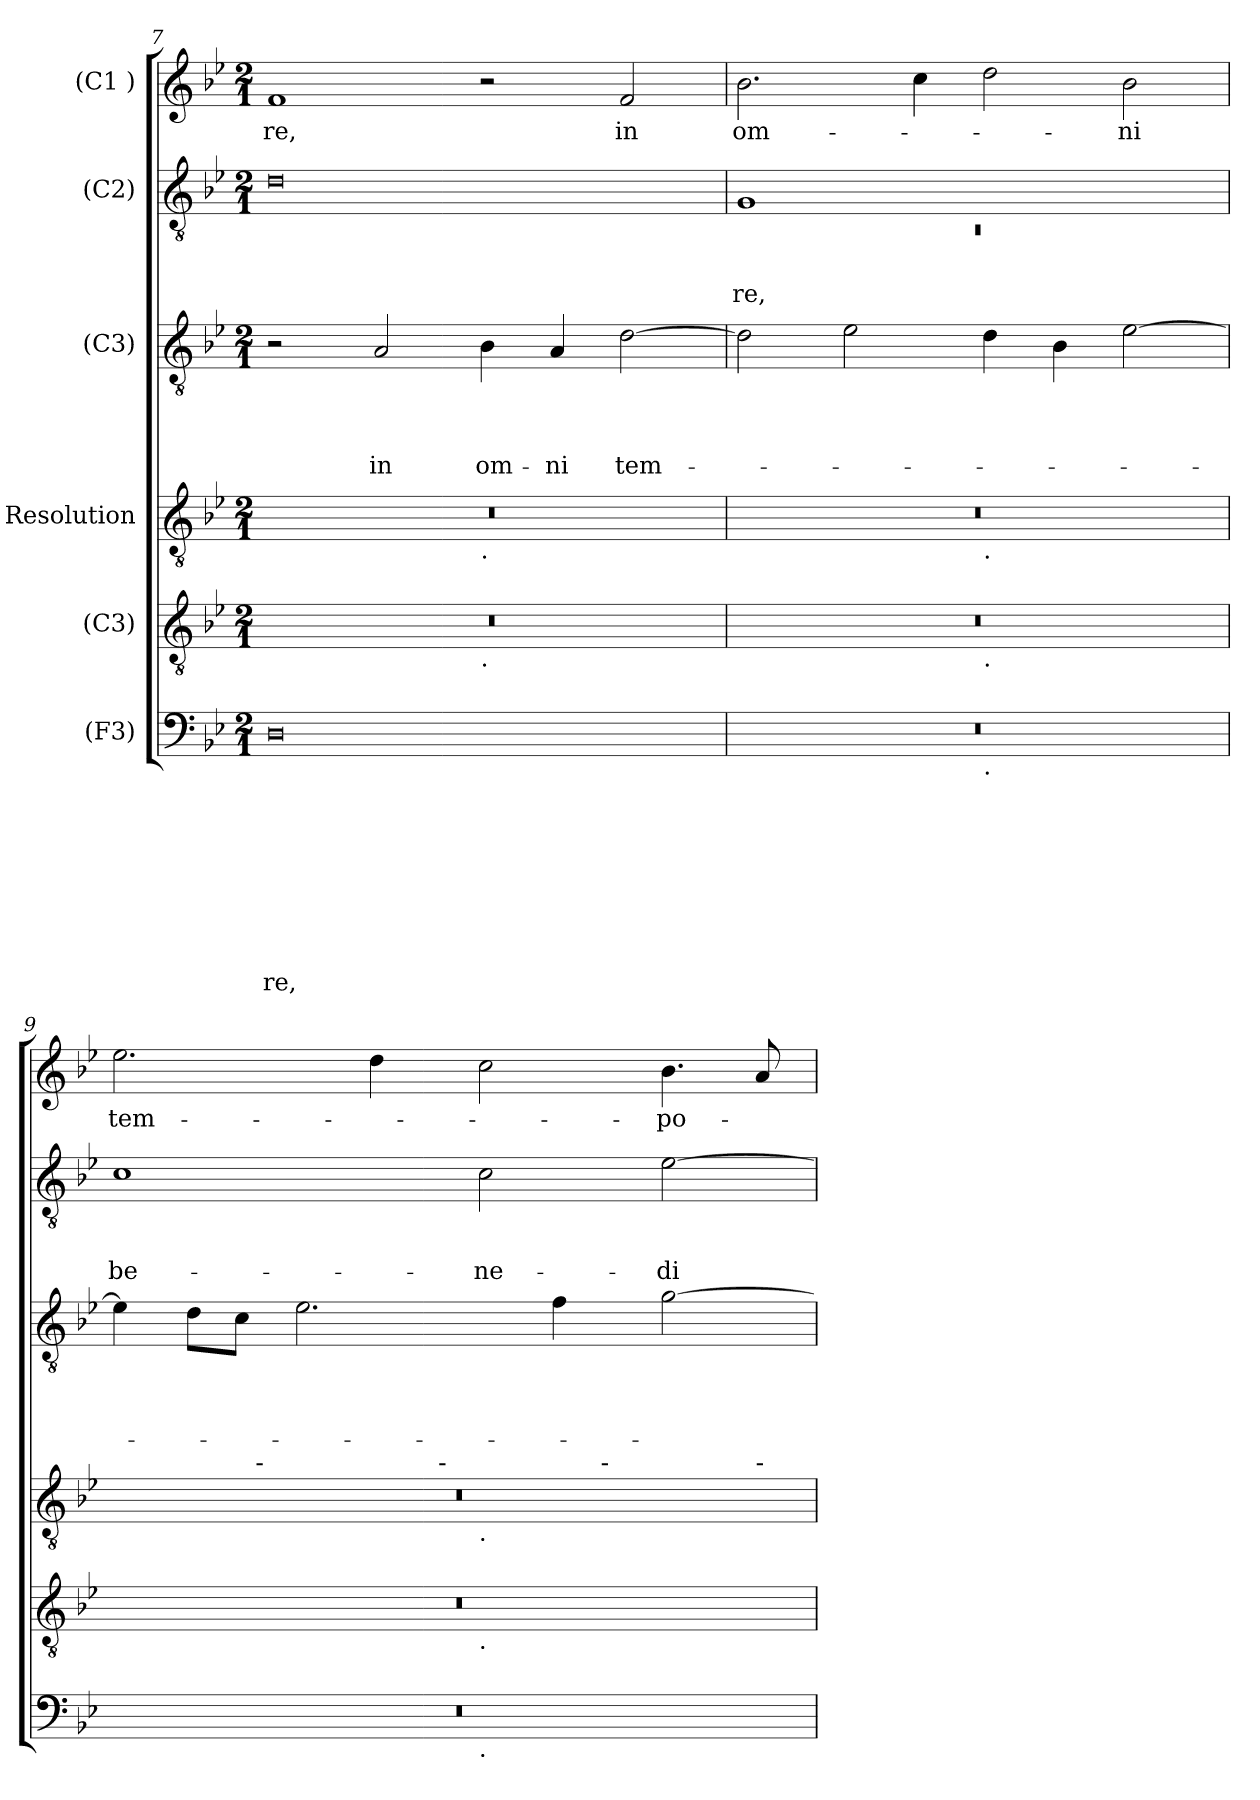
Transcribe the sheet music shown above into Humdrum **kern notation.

**kern	**text	**text	**text	**text	**text	**text	**text	**text	**text	**kern	**kern	**kern	**text	**text	**text	**text	**kern	**text	**text	**text	**kern	**text
*part6	*part6	*part6	*part6	*part6	*part6	*part6	*part6	*part6	*part6	*part5	*part4	*part3	*part3	*part3	*part3	*part3	*part2	*part2	*part2	*part2	*part1	*part1
*staff6	*staff6	*staff6	*staff6	*staff6	*staff6	*staff6	*staff6	*staff6	*staff6	*staff5	*staff4	*staff3	*staff3	*staff3	*staff3	*staff3	*staff2	*staff2	*staff2	*staff2	*staff1	*staff1
*I"(F3)	*	*	*	*	*	*	*	*	*	*I"(C3)	*I"Resolution	*I"(C3)	*	*	*	*	*I"(C2)	*	*	*	*I"(C1 )	*
*clefF4	*	*	*	*	*	*	*	*	*	*clefGv2	*clefGv2	*clefGv2	*	*	*	*	*clefGv2	*	*	*	*clefG2	*
*k[b-e-]	*	*	*	*	*	*	*	*	*	*k[b-e-]	*k[b-e-]	*k[b-e-]	*	*	*	*	*k[b-e-]	*	*	*	*k[b-e-]	*
*B-:	*	*	*	*	*	*	*	*	*	*B-:	*B-:	*B-:	*	*	*	*	*B-:	*	*	*	*B-:	*
*M2/1	*	*	*	*	*	*	*	*	*	*M2/1	*M2/1	*M2/1	*	*	*	*	*M2/1	*	*	*	*M2/1	*
=7	=7	=7	=7	=7	=7	=7	=7	=7	=7	=7	=7	=7	=7	=7	=7	=7	=7	=7	=7	=7	=7	=7
!	!	!	!	!	!	!	!	!	!LO:LY:b	!	!	!	!	!	!	!	!	!	!	!	!	!LO:LY:b
*	*	*	*	*	*	*	*	*	*	*^	*^	*	*	*	*	*	*	*	*	*	*	*
0D	.	.	.	.	.	.	.	.	-re,	0r	1ryy	0r	1ryy	2r	.	.	.	.	0d	.	.	.	1f	-re,
!	!	!	!	!	!	!	!	!	!	!	!	!	!	!	!	!	!	!LO:LY:b	!	!	!	!	!	!
.	.	.	.	.	.	.	.	.	.	.	.	.	.	2A/	.	.	.	in	.	.	.	.	.	.
!	!	!	!	!	!	!	!	!	!	!	!	!	!LO:TX:b:t=.	!	!	!	!	!	!	!	!	!	!	!
!	!	!	!	!	!	!	!	!	!	!	!LO:TX:b:t=.	!	!	!	!	!	!	!	!	!	!	!	!	!
!	!	!	!	!	!	!	!	!	!	!	!	!	!	!	!	!	!	!LO:LY:b	!	!	!	!	!	!
.	.	.	.	.	.	.	.	.	.	.	1ryy	.	1ryy	4B-\	.	.	.	om-	.	.	.	.	2r	.
!	!	!	!	!	!	!	!	!	!	!	!	!	!	!	!	!	!	!LO:LY:b	!	!	!	!	!	!
.	.	.	.	.	.	.	.	.	.	.	.	.	.	4A/	.	.	.	-ni	.	.	.	.	.	.
!	!	!	!	!	!	!	!	!	!	!	!	!	!	!	!	!	!	!LO:LY:b	!	!	!	!	!	!LO:LY:b
.	.	.	.	.	.	.	.	.	.	.	.	.	.	[>2d\	.	.	.	tem-	.	.	.	.	2f/	in
=8	=8	=8	=8	=8	=8	=8	=8	=8	=8	=8	=8	=8	=8	=8	=8	=8	=8	=8	=8	=8	=8	=8	=8	=8
*	*	*	*	*	*	*	*	*	*	*	*	*	*	*	*	*	*	*	*^	*	*	*	*	*
!	!	!	!	!	!	!	!	!	!	!	!	!	!	!	!	!	!	!	!	!LO:N:vis=1	!	!	!LO:LY:b	!	!LO:LY:b
*^	*	*	*	*	*	*	*	*	*	*	*	*	*	*	*	*	*	*	*	*	*	*	*	*	*
0r	1ryy	.	.	.	.	.	.	.	.	.	0r	1ryy	0r	1ryy	2d\]	.	.	.	.	1G	0rC	.	.	-re,	2.b-\	om-
.	.	.	.	.	.	.	.	.	.	.	.	.	.	.	2e-\	.	.	.	.	.	.	.	.	.	.	.
.	.	.	.	.	.	.	.	.	.	.	.	.	.	.	.	.	.	.	.	.	.	.	.	.	4cc\	.
!	!	!	!	!	!	!	!	!	!	!	!	!	!	!LO:TX:b:t=.	!	!	!	!	!	!	!	!	!	!	!	!
!	!	!	!	!	!	!	!	!	!	!	!	!LO:TX:b:t=.	!	!	!	!	!	!	!	!	!	!	!	!	!	!
!	!LO:TX:b:t=.	!	!	!	!	!	!	!	!	!	!	!	!	!	!	!	!	!	!	!	!	!	!	!	!	!
.	1ryy	.	.	.	.	.	.	.	.	.	.	1ryy	.	1ryy	4d\	.	.	.	.	1ryy	.	.	.	.	2dd\	.
.	.	.	.	.	.	.	.	.	.	.	.	.	.	.	4B-\	.	.	.	.	.	.	.	.	.	.	.
!	!	!	!	!	!	!	!	!	!	!	!	!	!	!	!	!	!	!	!	!	!	!	!	!	!	!LO:LY:b
.	.	.	.	.	.	.	.	.	.	.	.	.	.	.	[<2e-\	.	.	.	.	.	.	.	.	.	2b-\	-ni
*	*	*	*	*	*	*	*	*	*	*	*	*	*	*	*	*	*	*	*	*v	*v	*	*	*	*	*
!!LO:LB:g=z
=9	=9	=9	=9	=9	=9	=9	=9	=9	=9	=9	=9	=9	=9	=9	=9	=9	=9	=9	=9	=9	=9	=9	=9	=9	=9
!	!	!	!	!	!	!	!	!	!	!	!	!	!	!	!	!	!	!	!	!	!	!	!LO:LY:b	!	!LO:LY:b
*	*	*	*	*	*	*	*	*	*	*	*	*	*^	*^	*	*	*	*	*	*	*	*	*	*	*
*	*	*	*	*	*	*	*	*	*	*	*	*	*	*	*^	*	*	*	*	*	*	*	*	*	*	*	*
0r	1ryy	.	.	.	.	.	.	.	.	.	0r	1ryy	0r	4ryy	2ryy	1ryy	1ryy	4e-\]	.	.	.	.	1c	.	.	be-	2.ee-\	tem-
.	.	.	.	.	.	.	.	.	.	.	.	.	.	8ryy	.	.	.	8d\L	.	.	.	.	.	.	.	.	.	.
.	.	.	.	.	.	.	.	.	.	.	.	.	.	32ryy	.	.	.	8c\J	.	.	.	.	.	.	.	.	.	.
!	!	!	!	!	!	!	!	!	!	!	!	!	!	!LO:TX:a:t=-	!	!	!	!	!	!	!	!	!	!	!	!	!	!
.	.	.	.	.	.	.	.	.	.	.	.	.	.	1ryy	.	.	.	.	.	.	.	.	.	.	.	.	.	.
.	.	.	.	.	.	.	.	.	.	.	.	.	.	.	4ryy	.	.	2.e-\	.	.	.	.	.	.	.	.	.	.
.	.	.	.	.	.	.	.	.	.	.	.	.	.	.	8ryy	.	.	.	.	.	.	.	.	.	.	.	4dd\	.
.	.	.	.	.	.	.	.	.	.	.	.	.	.	.	32ryy	.	.	.	.	.	.	.	.	.	.	.	.	.
!	!	!	!	!	!	!	!	!	!	!	!	!	!	!	!LO:TX:a:t=-	!	!	!	!	!	!	!	!	!	!	!	!	!
.	.	.	.	.	.	.	.	.	.	.	.	.	.	.	1ryy	.	.	.	.	.	.	.	.	.	.	.	.	.
!	!	!	!	!	!	!	!	!	!	!	!	!	!	!	!	!LO:TX:b:t=.	!	!	!	!	!	!	!	!	!	!	!	!
!	!	!	!	!	!	!	!	!	!	!	!	!LO:TX:b:t=.	!	!	!	!	!	!	!	!	!	!	!	!	!	!	!	!
!	!LO:TX:b:t=.	!	!	!	!	!	!	!	!	!	!	!	!	!	!	!	!	!	!	!	!	!	!	!	!	!	!	!
!	!	!	!	!	!	!	!	!	!	!	!	!	!	!	!	!	!	!	!	!	!	!	!	!	!	!LO:LY:b	!	!
.	1ryy	.	.	.	.	.	.	.	.	.	.	1ryy	.	.	.	1ryy	4.ryy	.	.	.	.	.	2c\	.	.	-ne-	2cc\	.
.	.	.	.	.	.	.	.	.	.	.	.	.	.	.	.	.	.	4f\	.	.	.	.	.	.	.	.	.	.
!	!	!	!	!	!	!	!	!	!	!	!	!	!	!	!	!	!LO:TX:a:t=-	!	!	!	!	!	!	!	!	!	!	!
.	.	.	.	.	.	.	.	.	.	.	.	.	.	.	.	.	2ryy	.	.	.	.	.	.	.	.	.	.	.
.	.	.	.	.	.	.	.	.	.	.	.	.	.	2ryy	.	.	.	.	.	.	.	.	.	.	.	.	.	.
!	!	!	!	!	!	!	!	!	!	!	!	!	!	!	!	!	!	!	!	!	!	!	!	!	!	!LO:LY:b	!	!LO:LY:b
.	.	.	.	.	.	.	.	.	.	.	.	.	.	.	.	.	.	[>2g\	.	.	.	.	[>2e-\	.	.	-di-	4.b-\	-po-
!	!	!	!	!	!	!	!	!	!	!	!	!	!	!	!	!	!LO:TX:a:t=-	!	!	!	!	!	!	!	!	!	!	!
.	.	.	.	.	.	.	.	.	.	.	.	.	.	.	.	.	8ryy	.	.	.	.	.	.	.	.	.	8a/	.
.	.	.	.	.	.	.	.	.	.	.	.	.	.	16.ryy	16.ryy	.	.	.	.	.	.	.	.	.	.	.	.	.
*v	*v	*	*	*	*	*	*	*	*	*	*	*	*v	*v	*v	*v	*v	*	*	*	*	*	*	*	*	*	*	*
*	*	*	*	*	*	*	*	*	*	*v	*v	*	*	*	*	*	*	*	*	*	*	*	*
=	=	=	=	=	=	=	=	=	=	=	=	=	=	=	=	=	=	=	=	=	=	=
*-	*-	*-	*-	*-	*-	*-	*-	*-	*-	*-	*-	*-	*-	*-	*-	*-	*-	*-	*-	*-	*-	*-
